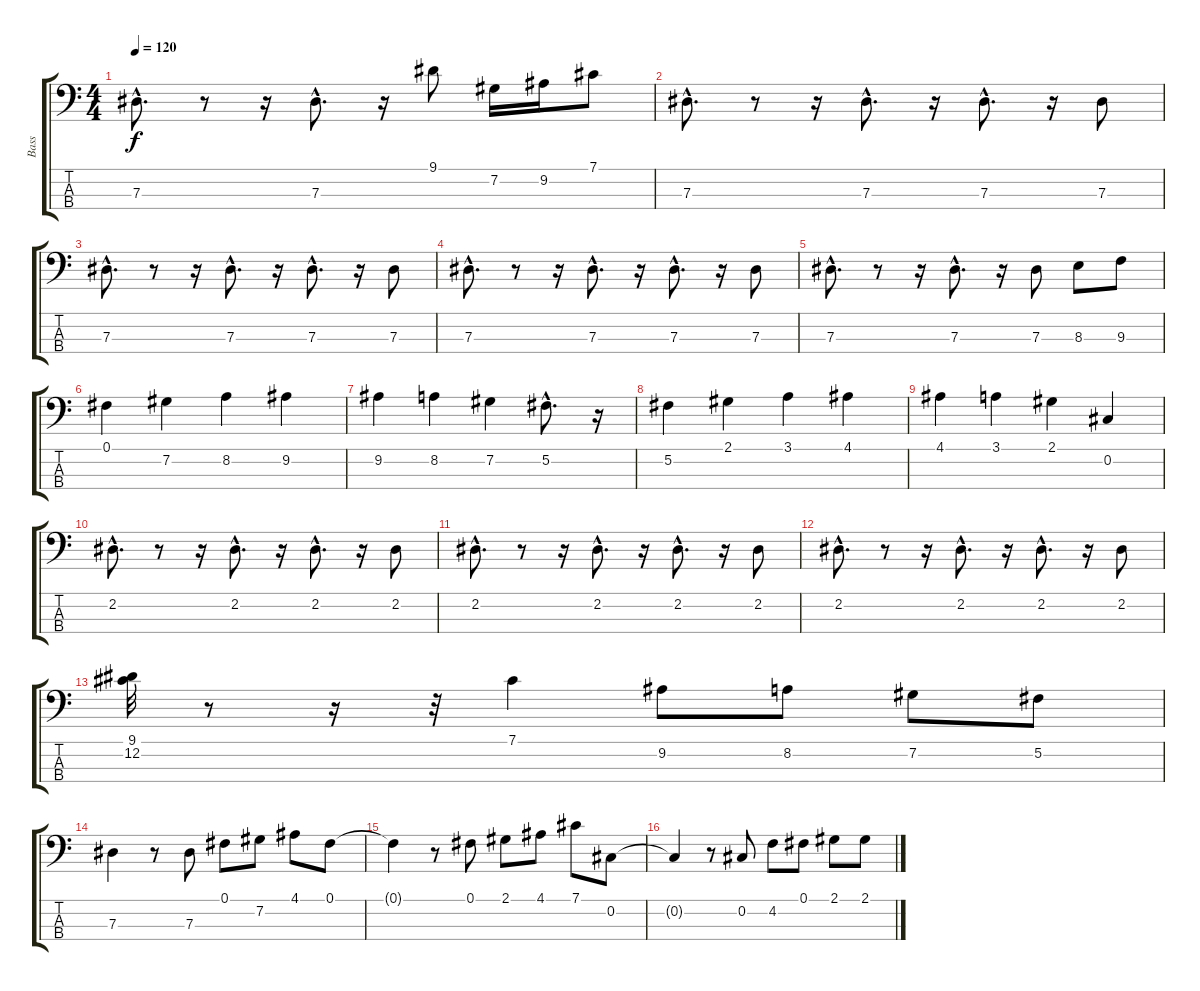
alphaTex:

\track ("Bass" "Bass") {instrument fretlessbass}
\staff {score tabs}
\tuning (Gb2 Db2 Ab1 Eb1) {hide}
\ts (4 4)
\tempo 120
\clef f4
\ks c
7.3{hac}.8{d dy f} r.8 r.16 7.3{hac}.8{d} r.16 9.1.8 7.2.16 9.2.16 7.1.8 |
7.3{hac}.8{d} r.8 r.16 7.3{hac}.8{d} r.16 7.3{hac}.8{d} r.16 7.3.8 |
7.3{hac}.8{d} r.8 r.16 7.3{hac}.8{d} r.16 7.3{hac}.8{d} r.16 7.3.8 |
7.3{hac}.8{d} r.8 r.16 7.3{hac}.8{d} r.16 7.3{hac}.8{d} r.16 7.3.8 |
7.3{hac}.8{d} r.8 r.16 7.3{hac}.8{d} r.16 7.3.8 8.3.8 9.3.8 |
0.1.4 7.2.4 8.2.4 9.2.4 |
9.2.4 8.2.4 7.2.4 5.2{hac}.8{d} r.16 |
5.2.4 2.1.4 3.1.4 4.1.4 |
4.1.4 3.1.4 2.1.4 0.2.4 |
2.2{hac}.8{d} r.8 r.16 2.2{hac}.8{d} r.16 2.2{hac}.8{d} r.16 2.2.8 |
2.2{hac}.8{d} r.8 r.16 2.2{hac}.8{d} r.16 2.2{hac}.8{d} r.16 2.2.8 |
2.2{hac}.8{d} r.8 r.16 2.2{hac}.8{d} r.16 2.2{hac}.8{d} r.16 2.2.8 |
(9.1 12.2).32 r.8 r.16 r.32 7.1.4 9.2.8 8.2.8 7.2.8 5.2.8 |
7.3.4 r.8 7.3.8 0.1.8 7.2.8 4.1.8 0.1.8 |
0.1{t}.4 r.8 0.1.8 2.1.8 4.1.8 7.1.8 0.2.8 |
0.2{t}.4 r.8 0.2.8 4.2.8 0.1.8 2.1.8 2.1.8
